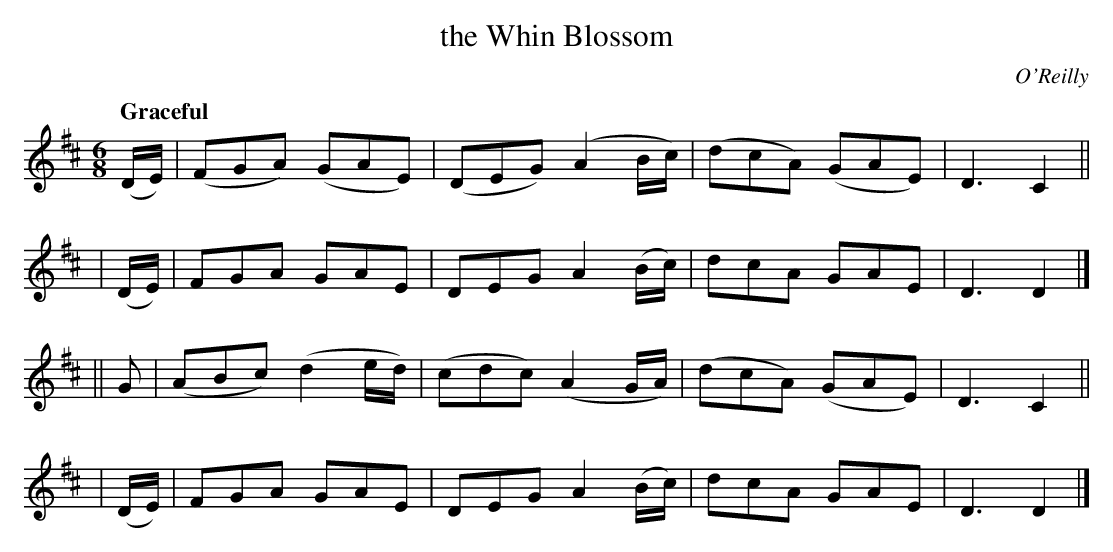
X:1
T: the Whin Blossom
O: O'Reilly
Q: "Graceful"
M: 6/8
L: 1/8
K: D
  (D/E/) | (FGA) (GAE) | (DEG) (A2 B/c/) | (dcA) (GAE) | D3 C2 ||
| (D/E/) |  FGA   GAE  |  DEG  A2 (B/c/) |  dcA   GAE  | D3 D2 |]
|| G     | (ABc) (d2e/d/) | (cdc) (A2 G/A/) | (dcA) (GAE) | D3 C2 ||
| (D/E/) |  FGA   GAE  |  DEG  A2 (B/c/) |  dcA   GAE  | D3 D2 |]
